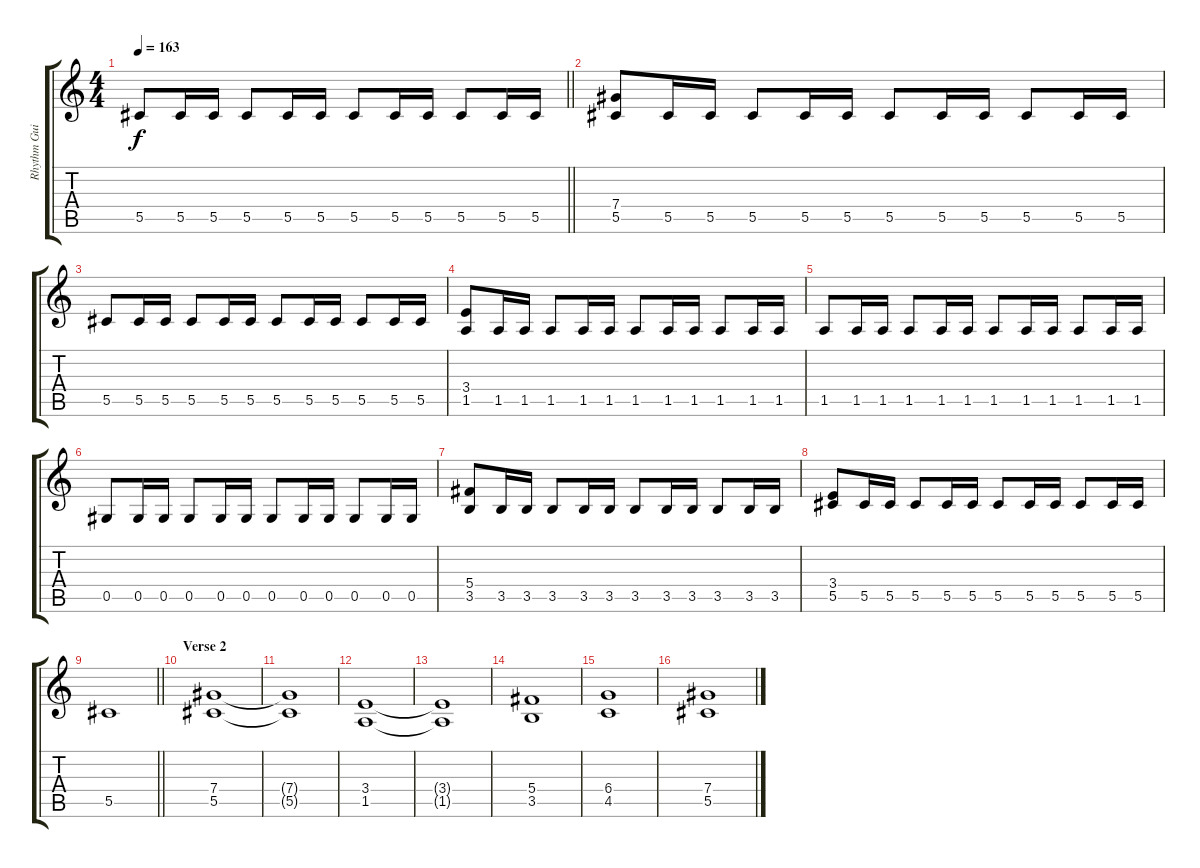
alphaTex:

\track ("Rhythm Guitar" "Rhythm Gui") {instrument distortionguitar}
\staff {score tabs}
\tuning (Eb4 Bb3 Gb3 Db3 Ab2 Eb2) {hide}
\ts (4 4)
\tempo 163
\clef g2
\barLineRight lightlight
\ks c
5.5.8{dy f} 5.5.16 5.5.16 5.5.8 5.5.16 5.5.16 5.5.8 5.5.16 5.5.16 5.5.8 5.5.16 5.5.16 |
(7.4 5.5).8 5.5.16 5.5.16 5.5.8 5.5.16 5.5.16 5.5.8 5.5.16 5.5.16 5.5.8 5.5.16 5.5.16 |
5.5.8 5.5.16 5.5.16 5.5.8 5.5.16 5.5.16 5.5.8 5.5.16 5.5.16 5.5.8 5.5.16 5.5.16 |
(3.4 1.5).8 1.5.16 1.5.16 1.5.8 1.5.16 1.5.16 1.5.8 1.5.16 1.5.16 1.5.8 1.5.16 1.5.16 |
1.5.8 1.5.16 1.5.16 1.5.8 1.5.16 1.5.16 1.5.8 1.5.16 1.5.16 1.5.8 1.5.16 1.5.16 |
0.5.8 0.5.16 0.5.16 0.5.8 0.5.16 0.5.16 0.5.8 0.5.16 0.5.16 0.5.8 0.5.16 0.5.16 |
(5.4 3.5).8 3.5.16 3.5.16 3.5.8 3.5.16 3.5.16 3.5.8 3.5.16 3.5.16 3.5.8 3.5.16 3.5.16 |
(3.4 5.5).8 5.5.16 5.5.16 5.5.8 5.5.16 5.5.16 5.5.8 5.5.16 5.5.16 5.5.8 5.5.16 5.5.16 |
\barLineRight lightlight
5.5.1 |
\section ("" "Verse 2")
(7.4 5.5).1 |
(7.4{t} 5.5{t}).1 |
(3.4 1.5).1 |
(3.4{t} 1.5{t}).1 |
(5.4 3.5).1 |
(6.4 4.5).1 |
(7.4 5.5).1
